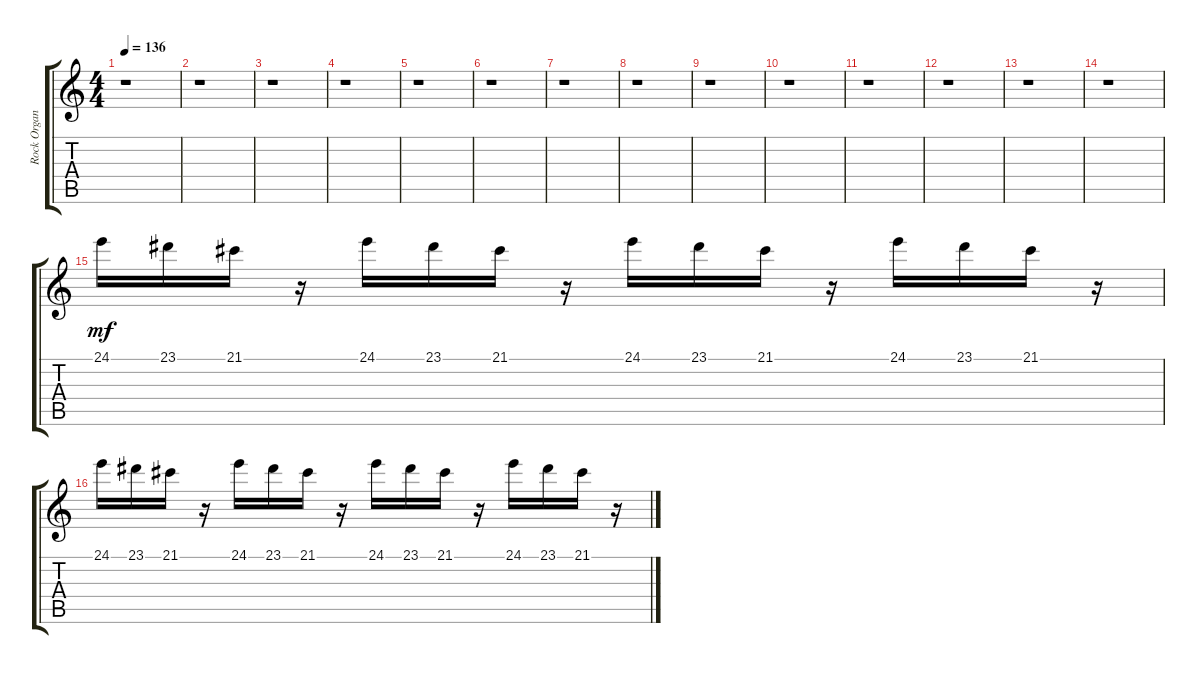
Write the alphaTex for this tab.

\track ("Rock Organ" "Rock Organ") {instrument rockorgan}
\staff {score tabs}
\tuning (E4 B3 G3 D3 A2 E2) {hide}
\ts (4 4)
\tempo 136
\clef g2
\ks c
r.1{dy f} |
r.1 |
r.1 |
r.1 |
r.1 |
r.1 |
r.1 |
r.1 |
r.1 |
r.1 |
r.1 |
r.1 |
r.1 |
r.1 |
24.1.16{dy mf volume 8 instrument stringensemble1} 23.1.16 21.1.16 r.16 24.1.16 23.1.16 21.1.16 r.16 24.1.16 23.1.16 21.1.16 r.16 24.1.16 23.1.16 21.1.16 r.16 |
24.1.16 23.1.16 21.1.16 r.16 24.1.16 23.1.16 21.1.16 r.16 24.1.16 23.1.16 21.1.16 r.16 24.1.16 23.1.16 21.1.16 r.16
